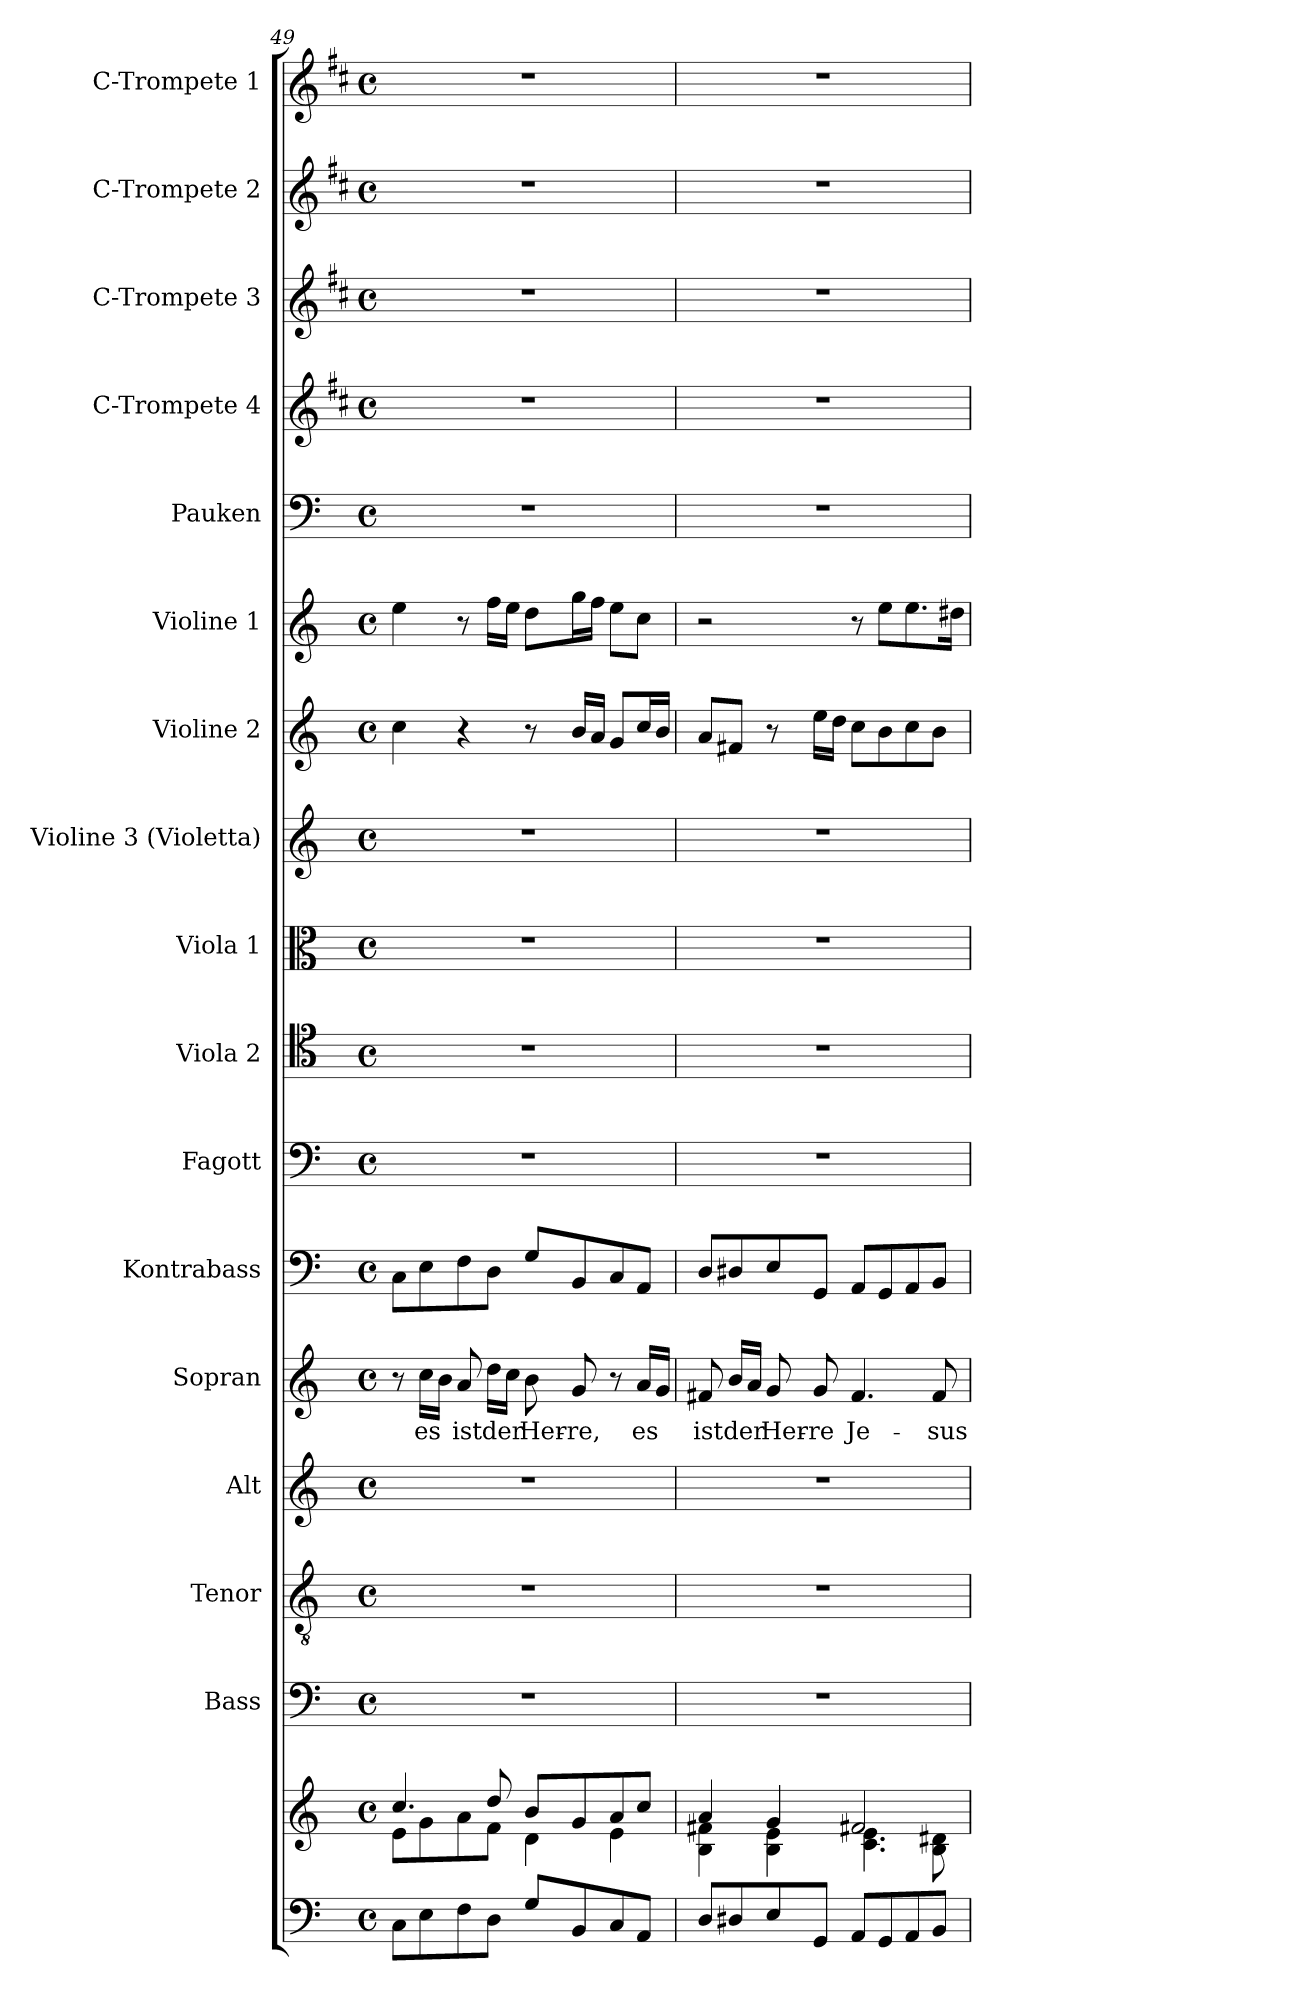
**kern	**kern	**kern	**kern	**kern	**kern	**text	**kern	**kern	**kern	**kern	**kern	**kern	**kern	**kern	**kern	**kern	**kern	**kern
*part17	*part17	*part16	*part15	*part14	*part13	*part13	*part12	*part11	*part10	*part9	*part8	*part7	*part6	*part5	*part4	*part3	*part2	*part1
*staff18	*staff17	*staff16	*staff15	*staff14	*staff13	*staff13	*staff12	*staff11	*staff10	*staff9	*staff8	*staff7	*staff6	*staff5	*staff4	*staff3	*staff2	*staff1
*	*	*I"Bass	*I"Tenor	*I"Alt	*I"Sopran	*	*I"Kontrabass	*I"Fagott	*I"Viola 2	*I"Viola 1	*I"Violine 3 (Violetta)	*I"Violine 2	*I"Violine 1	*I"Pauken	*I"C-Trompete 4	*I"C-Trompete 3	*I"C-Trompete 2	*I"C-Trompete 1
*	*	*I'B.	*I'T.	*I'A.	*I'S.	*	*I'Kb.	*I'Fg.	*I'Vla. 2	*I'Vla. 1	*I'Vl. 3	*I'Vl. 2	*I'Vl. 1	*I'Pk.	*I'C Trp. 4	*I'C Trp. 3	*I'C Trp. 2	*I'C Trp. 1
*clefF4	*clefG2	*clefF4	*clefGv2	*clefG2	*clefG2	*	*clefF4	*clefF4	*clefC4	*clefC3	*clefG2	*clefG2	*clefG2	*clefF4	*clefG2	*clefG2	*clefG2	*clefG2
*	*	*	*	*	*	*	*ITrd7c12	*	*	*	*	*	*	*	*ITrd1c2	*ITrd1c2	*ITrd1c2	*ITrd1c2
*k[]	*k[]	*k[]	*k[]	*k[]	*k[]	*	*k[]	*k[]	*k[]	*k[]	*k[]	*k[]	*k[]	*k[]	*k[]	*k[]	*k[]	*k[]
*C:	*C:	*C:	*C:	*C:	*C:	*	*C:	*C:	*C:	*C:	*C:	*C:	*C:	*C:	*C:	*C:	*C:	*C:
*M4/4	*M4/4	*M4/4	*M4/4	*M4/4	*M4/4	*	*M4/4	*M4/4	*M4/4	*M4/4	*M4/4	*M4/4	*M4/4	*M4/4	*M4/4	*M4/4	*M4/4	*M4/4
*met(c)	*met(c)	*met(c)	*met(c)	*met(c)	*met(c)	*	*met(c)	*met(c)	*met(c)	*met(c)	*met(c)	*met(c)	*met(c)	*met(c)	*met(c)	*met(c)	*met(c)	*met(c)
=49	=49	=49	=49	=49	=49	=49	=49	=49	=49	=49	=49	=49	=49	=49	=49	=49	=49	=49
*	*^	*	*	*	*	*	*	*	*	*	*	*	*	*	*	*	*	*
8C\L	4.cc/	8e\L	1r	1r	1r	8r	.	8CC\L	1r	1r	1r	1r	4cc\	4ee\	1r	1r	1r	1r	1r
!	!	!	!	!	!	!	!LO:LY:b	!	!	!	!	!	!	!	!	!	!	!	!
8E\	.	8g\	.	.	.	16cc\LL	es	8EE\	.	.	.	.	.	.	.	.	.	.	.
.	.	.	.	.	.	16b\JJ	.	.	.	.	.	.	.	.	.	.	.	.	.
!	!	!	!	!	!	!	!LO:LY:b	!	!	!	!	!	!	!	!	!	!	!	!
8F\	.	8a\	.	.	.	8a/	ist	8FF\	.	.	.	.	4r	8r	.	.	.	.	.
!	!	!	!	!	!	!	!LO:LY:b	!	!	!	!	!	!	!	!	!	!	!	!
8D\J	8dd/	8f\J	.	.	.	16dd\LL	der	8DD\J	.	.	.	.	.	16ff\LL	.	.	.	.	.
.	.	.	.	.	.	16cc\JJ	.	.	.	.	.	.	.	16ee\JJ	.	.	.	.	.
!	!	!	!	!	!	!	!LO:LY:b	!	!	!	!	!	!	!	!	!	!	!	!
8G/L	8b/L	4d\	.	.	.	8b\	Her-	8GG/L	.	.	.	.	8r	8dd\L	.	.	.	.	.
!	!	!	!	!	!	!	!LO:LY:b	!	!	!	!	!	!	!	!	!	!	!	!
8BB/	8g/	.	.	.	.	8g/	-re,	8BBB/	.	.	.	.	16b/LL	16gg\L	.	.	.	.	.
.	.	.	.	.	.	.	.	.	.	.	.	.	16a/JJ	16ff\JJ	.	.	.	.	.
8C/	8a/	4e\	.	.	.	8r	.	8CC/	.	.	.	.	8g/L	8ee\L	.	.	.	.	.
!	!	!	!	!	!	!	!LO:LY:b	!	!	!	!	!	!	!	!	!	!	!	!
8AA/J	8cc/J	.	.	.	.	16a/LL	es	8AAA/J	.	.	.	.	16cc/L	8cc\J	.	.	.	.	.
.	.	.	.	.	.	16g/JJ	.	.	.	.	.	.	16b/JJ	.	.	.	.	.	.
=50	=50	=50	=50	=50	=50	=50	=50	=50	=50	=50	=50	=50	=50	=50	=50	=50	=50	=50	=50
!	!	!	!	!	!	!	!LO:LY:b	!	!	!	!	!	!	!	!	!	!	!	!
8D/L	4a/	4B\ 4f#X\	1r	1r	1r	8f#X/	ist	8DD/L	1r	1r	1r	1r	8a/L	2r	1r	1r	1r	1r	1r
!	!	!	!	!	!	!	!LO:LY:b	!	!	!	!	!	!	!	!	!	!	!	!
8D#X/	.	.	.	.	.	16b/LL	der	8DD#X/	.	.	.	.	8f#X/J	.	.	.	.	.	.
.	.	.	.	.	.	16a/JJ	.	.	.	.	.	.	.	.	.	.	.	.	.
!	!	!	!	!	!	!	!LO:LY:b	!	!	!	!	!	!	!	!	!	!	!	!
8E/	4g/	4B\ 4e\	.	.	.	8g/	Her-	8EE/	.	.	.	.	8r	.	.	.	.	.	.
!	!	!	!	!	!	!	!LO:LY:b	!	!	!	!	!	!	!	!	!	!	!	!
8GG/J	.	.	.	.	.	8g/	-re	8GGG/J	.	.	.	.	16ee\LL	.	.	.	.	.	.
.	.	.	.	.	.	.	.	.	.	.	.	.	16dd\JJ	.	.	.	.	.	.
!	!	!	!	!	!	!	!LO:LY:b	!	!	!	!	!	!	!	!	!	!	!	!
8AA/L	2f#X/	4.c\ 4.e\	.	.	.	4.f#/	Je-	8AAA/L	.	.	.	.	8cc\L	8r	.	.	.	.	.
8GG/	.	.	.	.	.	.	.	8GGG/	.	.	.	.	8b\	8ee\L	.	.	.	.	.
8AA/	.	.	.	.	.	.	.	8AAA/	.	.	.	.	8cc\	8.ee\	.	.	.	.	.
!	!	!	!	!	!	!	!LO:LY:b	!	!	!	!	!	!	!	!	!	!	!	!
8BB/J	.	8B\ 8d#X\	.	.	.	8f#/	-sus	8BBB/J	.	.	.	.	8b\J	.	.	.	.	.	.
.	.	.	.	.	.	.	.	.	.	.	.	.	.	16dd#X\Jk	.	.	.	.	.
*	*v	*v	*	*	*	*	*	*	*	*	*	*	*	*	*	*	*	*	*
=	=	=	=	=	=	=	=	=	=	=	=	=	=	=	=	=	=	=
*-	*-	*-	*-	*-	*-	*-	*-	*-	*-	*-	*-	*-	*-	*-	*-	*-	*-	*-
